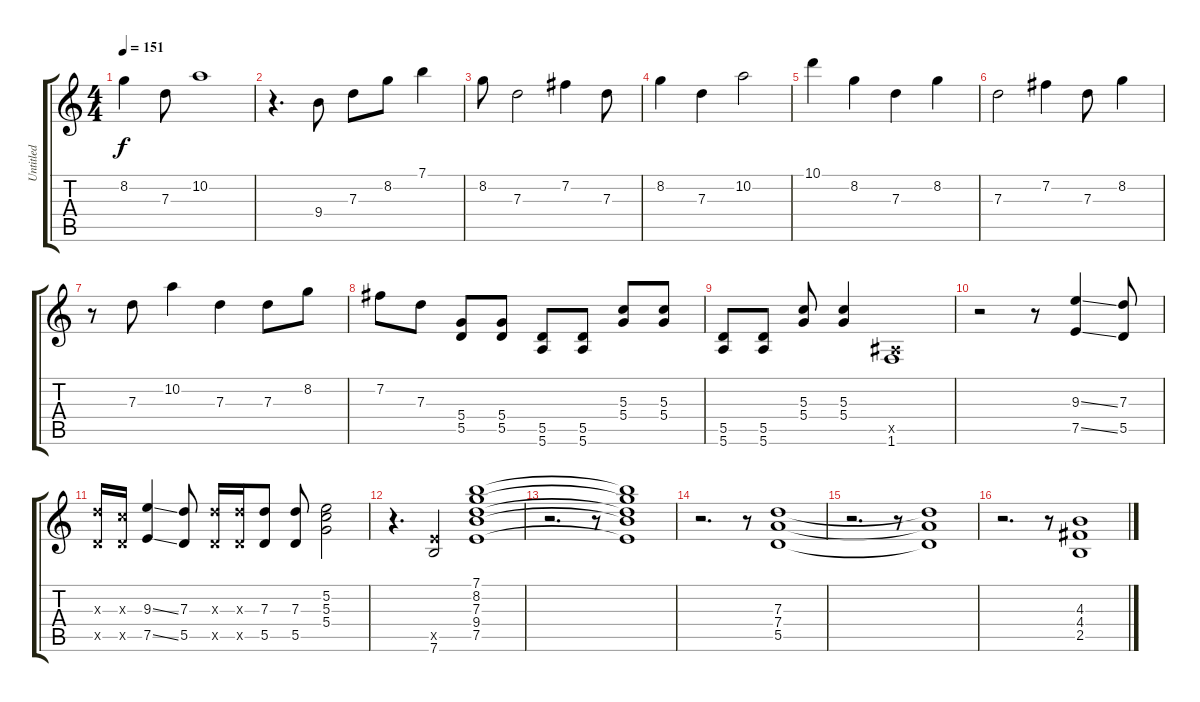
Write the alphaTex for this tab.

\track ("Untitled" "Untitled") {instrument acousticguitarnylon}
\staff {score tabs}
\tuning (E4 B3 G3 D3 A2 E2) {hide}
\ts (4 4)
\tempo 151
\clef g2
\ks c
8.2.4{dy f} 7.3.8 10.2.1 |
r.4{d} 9.4.8 7.3.8 8.2.8 7.1.4 |
8.2.8 7.3.2 7.2.4 7.3.8 |
8.2.4 7.3.4 10.2.2 |
10.1.4 8.2.4 7.3.4 8.2.4 |
7.3.2 7.2.4 7.3.8 8.2.4 |
r.8 7.3.8 10.2.4 7.3.4 7.3.8 8.2.8 |
7.2.8 7.3.8 (5.4 5.5).8 (5.4 5.5).8 (5.5 5.6).8 (5.5 5.6).8 (5.3 5.4).8 (5.3 5.4).8 |
(5.5 5.6).8 (5.5 5.6).8 (5.3 5.4).8 (5.3 5.4).4 (1.5{x} 1.6).1 |
r.2 r.8 (9.3{ss} 7.5{ss}).4 (7.3 5.5).8 |
(7.3{x} 5.5{x}).16 (5.3{x} 5.5{x}).16 (9.3{ss} 7.5{ss}).4 (7.3 5.5).8 (7.3{x} 5.5{x}).16 (7.3{x} 5.5{x}).16 (7.3 5.5).8 (7.3 5.5).8 (5.2 5.3 5.4).2 |
r.4{d} (7.5{x} 7.6).2 (7.1 8.2 7.3 9.4 7.5).1 |
r.2{d} r.8 (7.1{t} 8.2{t} 7.3{t} 9.4{t} 7.5{t}).1 |
r.2{d} r.8 (7.3 7.4 5.5).1 |
r.2{d} r.8 (7.3{t} 7.4{t} 5.5{t}).1 |
r.2{d} r.8 (4.3 4.4 2.5).1
